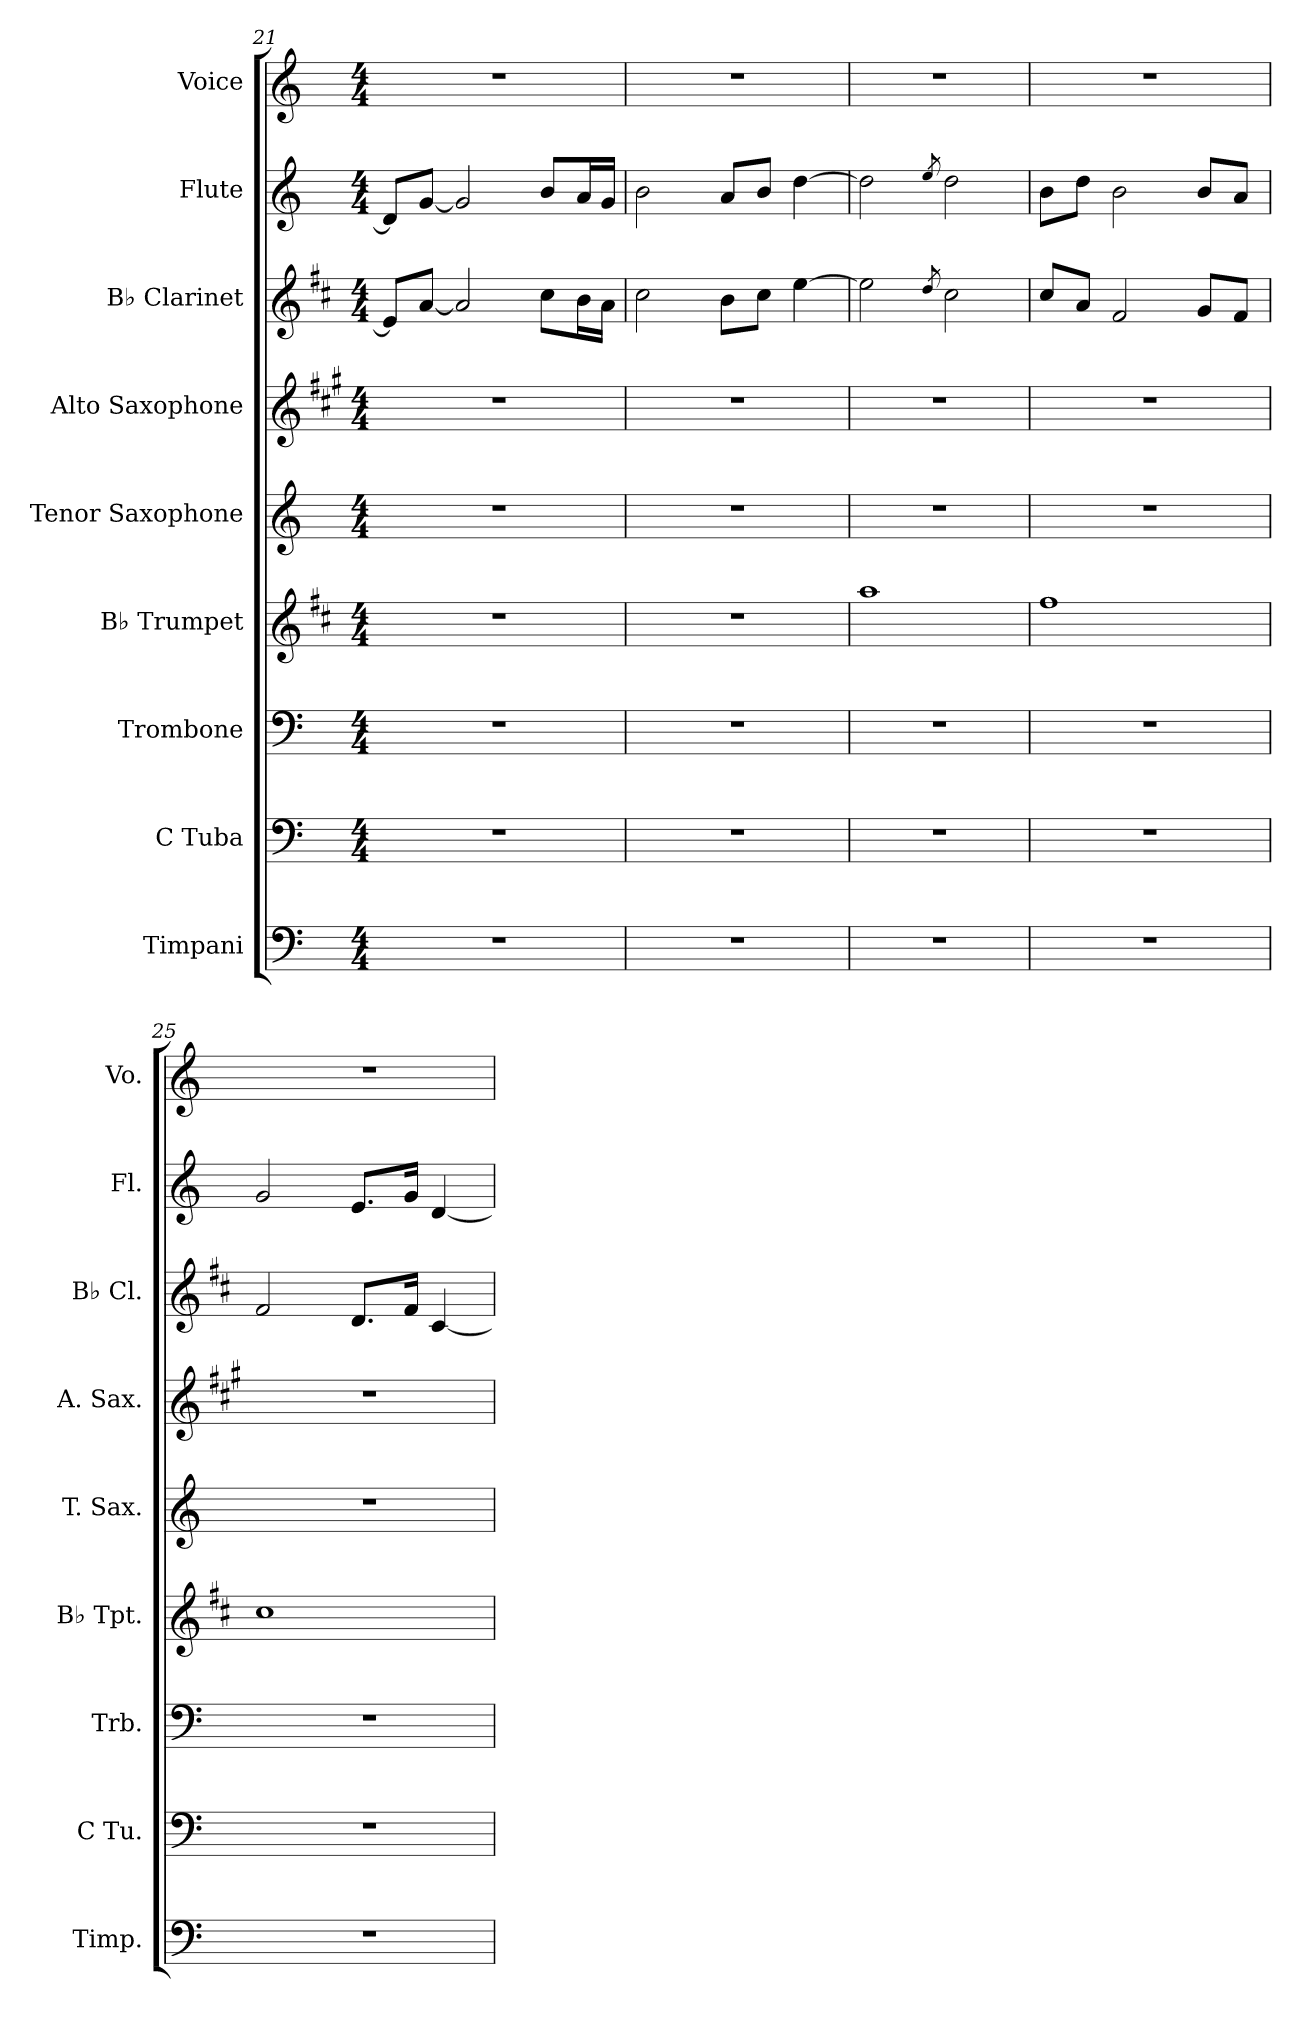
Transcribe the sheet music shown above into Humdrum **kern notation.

**kern	**kern	**kern	**kern	**kern	**kern	**kern	**kern	**kern
*part9	*part8	*part7	*part6	*part5	*part4	*part3	*part2	*part1
*staff9	*staff8	*staff7	*staff6	*staff5	*staff4	*staff3	*staff2	*staff1
*I"Timpani	*I"C Tuba	*I"Trombone	*I"B♭ Trumpet	*I"Tenor Saxophone	*I"Alto Saxophone	*I"B♭ Clarinet	*I"Flute	*I"Voice
*I'Timp.	*I'C Tu.	*I'Trb.	*I'B♭ Tpt.	*I'T. Sax.	*I'A. Sax.	*I'B♭ Cl.	*I'Fl.	*I'Vo.
!!LO:PB:g=z
*clefF4	*clefF4	*clefF4	*clefG2	*clefG2	*clefG2	*clefG2	*clefG2	*clefG2
*	*	*	*ITrd1c2	*ITrd8c14	*ITrd5c9	*ITrd1c2	*	*
*k[]	*k[]	*k[]	*k[]	*k[]	*k[]	*k[]	*k[]	*k[]
*C:	*C:	*C:	*C:	*C:	*C:	*C:	*C:	*C:
*M4/4	*M4/4	*M4/4	*M4/4	*M4/4	*M4/4	*M4/4	*M4/4	*M4/4
=21	=21	=21	=21	=21	=21	=21	=21	=21
1r	1r	1r	1r	1r	1r	8d/L]	8d/L]	1r
.	.	.	.	.	.	[8g/J	[8g/J	.
.	.	.	.	.	.	2g/]	2g/]	.
.	.	.	.	.	.	8b\L	8b/L	.
.	.	.	.	.	.	16a\L	16a/L	.
.	.	.	.	.	.	16g\JJ	16g/JJ	.
=22	=22	=22	=22	=22	=22	=22	=22	=22
1r	1r	1r	1r	1r	1r	2b\	2b\	1r
.	.	.	.	.	.	8a\L	8a/L	.
.	.	.	.	.	.	8b\J	8b/J	.
.	.	.	.	.	.	[4dd\	[4dd\	.
=23	=23	=23	=23	=23	=23	=23	=23	=23
1r	1r	1r	1gg	1r	1r	2dd\]	2dd\]	1r
.	.	.	.	.	.	8qcc/	8qee/	.
.	.	.	.	.	.	2b\	2dd\	.
=24	=24	=24	=24	=24	=24	=24	=24	=24
1r	1r	1r	1ee	1r	1r	8b/L	8b\L	1r
.	.	.	.	.	.	8g/J	8dd\J	.
.	.	.	.	.	.	2e/	2b\	.
.	.	.	.	.	.	8f/L	8b/L	.
.	.	.	.	.	.	8e/J	8a/J	.
=25	=25	=25	=25	=25	=25	=25	=25	=25
1r	1r	1r	1b	1r	1r	2e/	2g/	1r
.	.	.	.	.	.	8.c/L	8.e/L	.
.	.	.	.	.	.	16e/Jk	16g/Jk	.
.	.	.	.	.	.	[4B/	[4d/	.
=	=	=	=	=	=	=	=	=
*-	*-	*-	*-	*-	*-	*-	*-	*-
